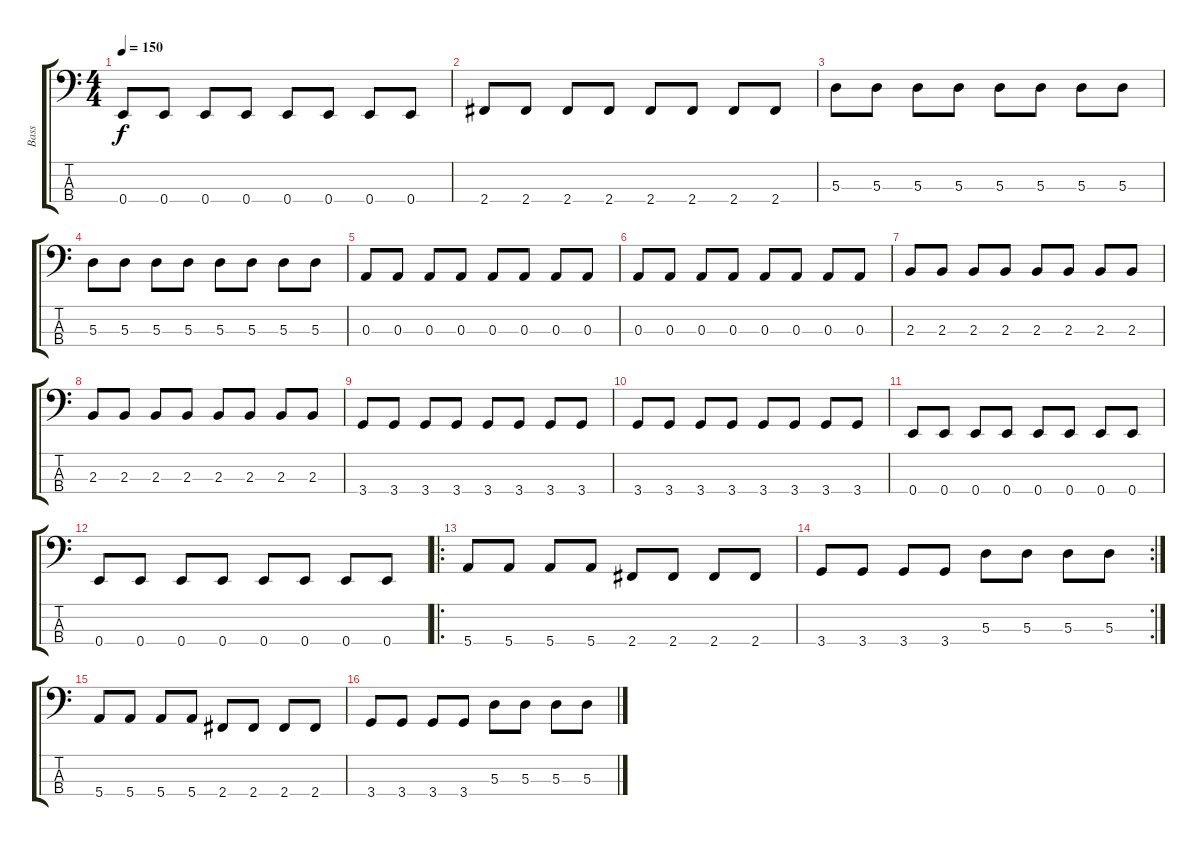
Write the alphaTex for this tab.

\track ("Bass" "Bass") {instrument electricbasspick}
\staff {score tabs}
\tuning (G2 D2 A1 E1) {hide}
\ts (4 4)
\tempo 150
\clef f4
\ks c
0.4.8{dy f} 0.4.8 0.4.8 0.4.8 0.4.8 0.4.8 0.4.8 0.4.8 |
2.4.8 2.4.8 2.4.8 2.4.8 2.4.8 2.4.8 2.4.8 2.4.8 |
5.3.8 5.3.8 5.3.8 5.3.8 5.3.8 5.3.8 5.3.8 5.3.8 |
5.3.8 5.3.8 5.3.8 5.3.8 5.3.8 5.3.8 5.3.8 5.3.8 |
0.3.8 0.3.8 0.3.8 0.3.8 0.3.8 0.3.8 0.3.8 0.3.8 |
0.3.8 0.3.8 0.3.8 0.3.8 0.3.8 0.3.8 0.3.8 0.3.8 |
2.3.8 2.3.8 2.3.8 2.3.8 2.3.8 2.3.8 2.3.8 2.3.8 |
2.3.8 2.3.8 2.3.8 2.3.8 2.3.8 2.3.8 2.3.8 2.3.8 |
3.4.8 3.4.8 3.4.8 3.4.8 3.4.8 3.4.8 3.4.8 3.4.8 |
3.4.8 3.4.8 3.4.8 3.4.8 3.4.8 3.4.8 3.4.8 3.4.8 |
0.4.8 0.4.8 0.4.8 0.4.8 0.4.8 0.4.8 0.4.8 0.4.8 |
0.4.8 0.4.8 0.4.8 0.4.8 0.4.8 0.4.8 0.4.8 0.4.8 |
\ro
5.4.8 5.4.8 5.4.8 5.4.8 2.4.8 2.4.8 2.4.8 2.4.8 |
\rc 2
3.4.8 3.4.8 3.4.8 3.4.8 5.3.8 5.3.8 5.3.8 5.3.8 |
5.4.8 5.4.8 5.4.8 5.4.8 2.4.8 2.4.8 2.4.8 2.4.8 |
3.4.8 3.4.8 3.4.8 3.4.8 5.3.8 5.3.8 5.3.8 5.3.8
